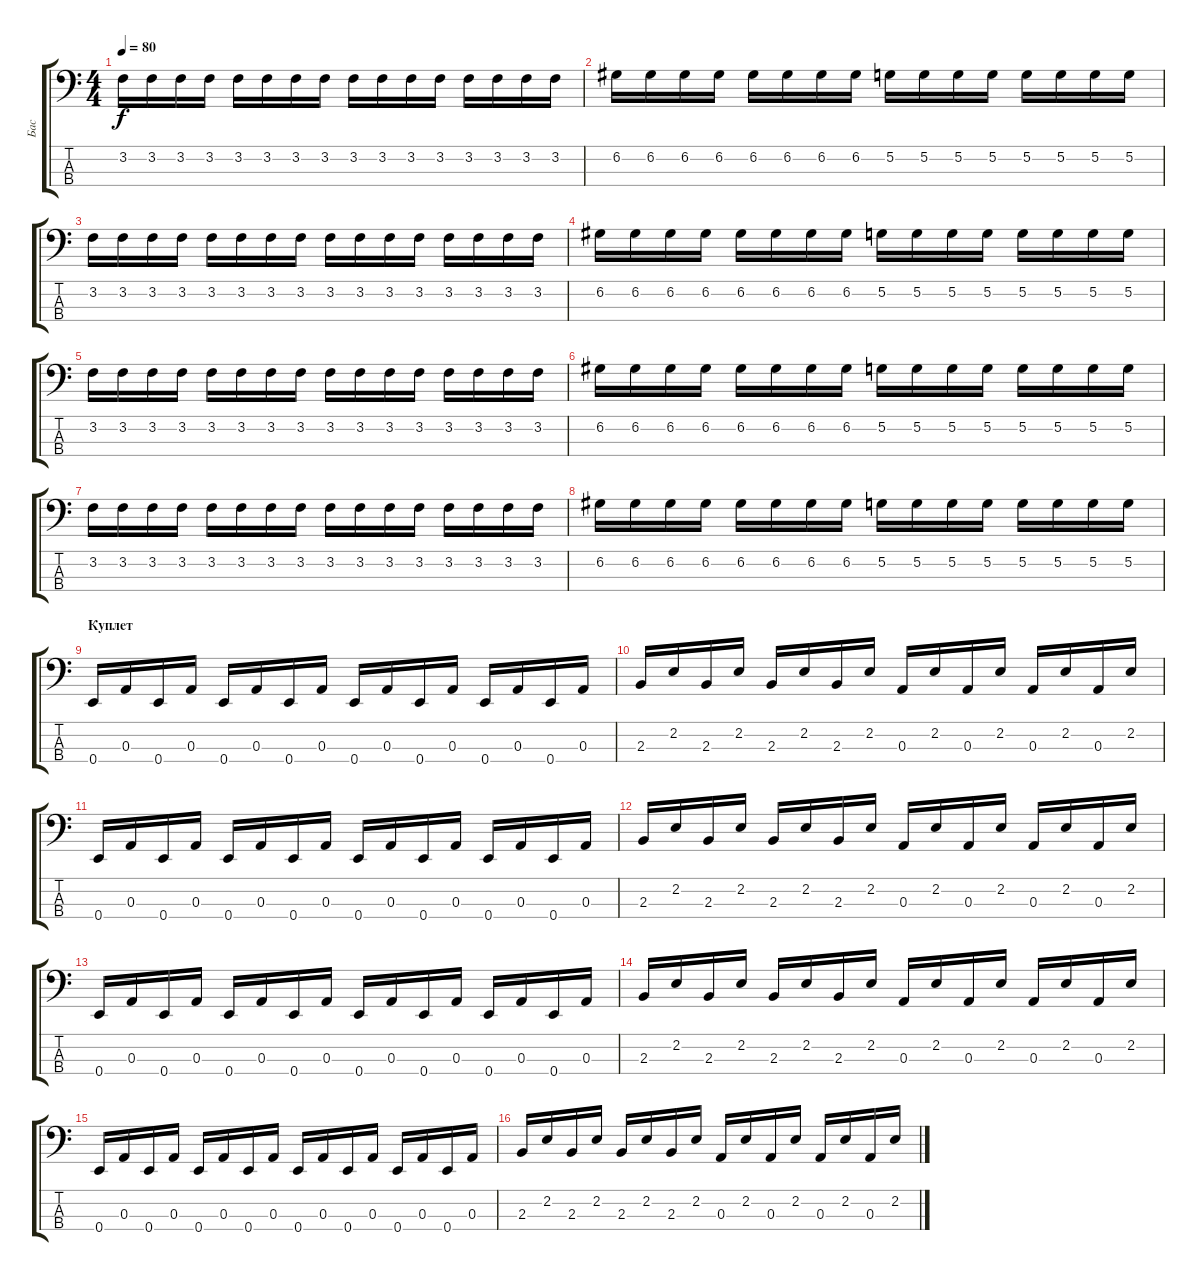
\track ("Бас" "Бас") {instrument electricbasspick}
\staff {score tabs}
\tuning (G2 D2 A1 E1) {hide}
\ts (4 4)
\tempo 80
\clef f4
\ks c
3.2.16{dy f} 3.2.16 3.2.16 3.2.16 3.2.16 3.2.16 3.2.16 3.2.16 3.2.16 3.2.16 3.2.16 3.2.16 3.2.16 3.2.16 3.2.16 3.2.16 |
6.2.16 6.2.16 6.2.16 6.2.16 6.2.16 6.2.16 6.2.16 6.2.16 5.2.16 5.2.16 5.2.16 5.2.16 5.2.16 5.2.16 5.2.16 5.2.16 |
3.2.16 3.2.16 3.2.16 3.2.16 3.2.16 3.2.16 3.2.16 3.2.16 3.2.16 3.2.16 3.2.16 3.2.16 3.2.16 3.2.16 3.2.16 3.2.16 |
6.2.16 6.2.16 6.2.16 6.2.16 6.2.16 6.2.16 6.2.16 6.2.16 5.2.16 5.2.16 5.2.16 5.2.16 5.2.16 5.2.16 5.2.16 5.2.16 |
3.2.16 3.2.16 3.2.16 3.2.16 3.2.16 3.2.16 3.2.16 3.2.16 3.2.16 3.2.16 3.2.16 3.2.16 3.2.16 3.2.16 3.2.16 3.2.16 |
6.2.16 6.2.16 6.2.16 6.2.16 6.2.16 6.2.16 6.2.16 6.2.16 5.2.16 5.2.16 5.2.16 5.2.16 5.2.16 5.2.16 5.2.16 5.2.16 |
3.2.16 3.2.16 3.2.16 3.2.16 3.2.16 3.2.16 3.2.16 3.2.16 3.2.16 3.2.16 3.2.16 3.2.16 3.2.16 3.2.16 3.2.16 3.2.16 |
6.2.16 6.2.16 6.2.16 6.2.16 6.2.16 6.2.16 6.2.16 6.2.16 5.2.16 5.2.16 5.2.16 5.2.16 5.2.16 5.2.16 5.2.16 5.2.16 |
\section ("" "Куплет")
0.4.16 0.3.16 0.4.16 0.3.16 0.4.16 0.3.16 0.4.16 0.3.16 0.4.16 0.3.16 0.4.16 0.3.16 0.4.16 0.3.16 0.4.16 0.3.16 |
2.3.16 2.2.16 2.3.16 2.2.16 2.3.16 2.2.16 2.3.16 2.2.16 0.3.16 2.2.16 0.3.16 2.2.16 0.3.16 2.2.16 0.3.16 2.2.16 |
0.4.16 0.3.16 0.4.16 0.3.16 0.4.16 0.3.16 0.4.16 0.3.16 0.4.16 0.3.16 0.4.16 0.3.16 0.4.16 0.3.16 0.4.16 0.3.16 |
2.3.16 2.2.16 2.3.16 2.2.16 2.3.16 2.2.16 2.3.16 2.2.16 0.3.16 2.2.16 0.3.16 2.2.16 0.3.16 2.2.16 0.3.16 2.2.16 |
0.4.16 0.3.16 0.4.16 0.3.16 0.4.16 0.3.16 0.4.16 0.3.16 0.4.16 0.3.16 0.4.16 0.3.16 0.4.16 0.3.16 0.4.16 0.3.16 |
2.3.16 2.2.16 2.3.16 2.2.16 2.3.16 2.2.16 2.3.16 2.2.16 0.3.16 2.2.16 0.3.16 2.2.16 0.3.16 2.2.16 0.3.16 2.2.16 |
0.4.16 0.3.16 0.4.16 0.3.16 0.4.16 0.3.16 0.4.16 0.3.16 0.4.16 0.3.16 0.4.16 0.3.16 0.4.16 0.3.16 0.4.16 0.3.16 |
2.3.16 2.2.16 2.3.16 2.2.16 2.3.16 2.2.16 2.3.16 2.2.16 0.3.16 2.2.16 0.3.16 2.2.16 0.3.16 2.2.16 0.3.16 2.2.16
